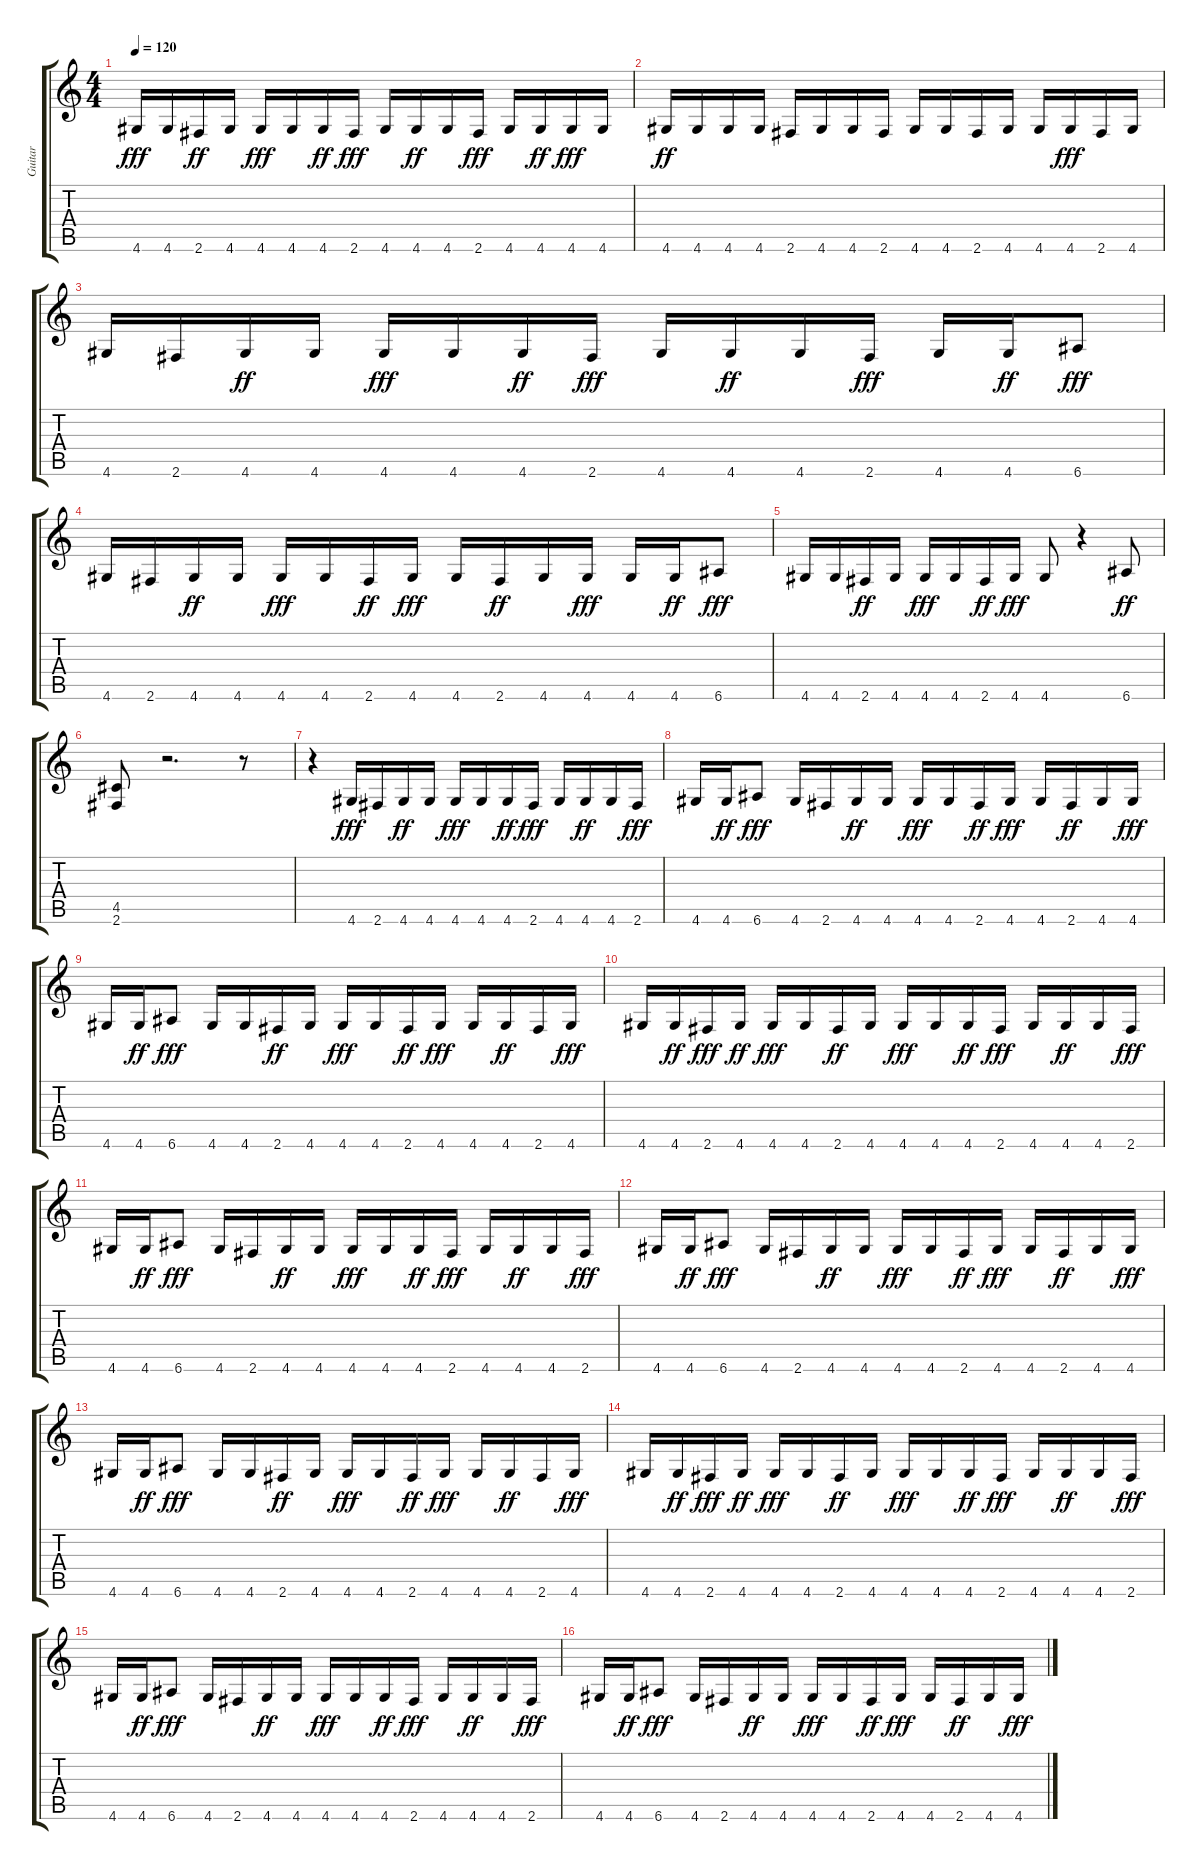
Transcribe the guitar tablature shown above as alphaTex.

\track ("Guitar" "Guitar") {instrument acousticguitarnylon}
\staff {score tabs}
\tuning (E4 B3 G3 D3 A2 E2) {hide}
\ts (4 4)
\tempo 120
\clef g2
\ks c
4.6.16{dy fff} 4.6.16 2.6.16{dy ff} 4.6.16 4.6.16{dy fff} 4.6.16 4.6.16{dy ff} 2.6.16{dy fff} 4.6.16 4.6.16{dy ff} 4.6.16 2.6.16{dy fff} 4.6.16 4.6.16{dy ff} 4.6.16{dy fff} 4.6.16 |
4.6.16{dy ff} 4.6.16 4.6.16 4.6.16 2.6.16 4.6.16 4.6.16 2.6.16 4.6.16 4.6.16 2.6.16 4.6.16 4.6.16 4.6.16{dy fff} 2.6.16 4.6.16 |
4.6.16 2.6.16 4.6.16{dy ff} 4.6.16 4.6.16{dy fff} 4.6.16 4.6.16{dy ff} 2.6.16{dy fff} 4.6.16 4.6.16{dy ff} 4.6.16 2.6.16{dy fff} 4.6.16 4.6.16{dy ff} 6.6.8{dy fff} |
4.6.16 2.6.16 4.6.16{dy ff} 4.6.16 4.6.16{dy fff} 4.6.16 2.6.16{dy ff} 4.6.16{dy fff} 4.6.16 2.6.16{dy ff} 4.6.16 4.6.16{dy fff} 4.6.16 4.6.16{dy ff} 6.6.8{dy fff} |
4.6.16 4.6.16 2.6.16{dy ff} 4.6.16 4.6.16{dy fff} 4.6.16 2.6.16{dy ff} 4.6.16{dy fff} 4.6.8 r.4 6.6.8{dy ff} |
(4.5 2.6).8 r.2{d} r.8 |
r.4 4.6.16{dy fff} 2.6.16 4.6.16{dy ff} 4.6.16 4.6.16{dy fff} 4.6.16 4.6.16{dy ff} 2.6.16{dy fff} 4.6.16 4.6.16{dy ff} 4.6.16 2.6.16{dy fff} |
4.6.16 4.6.16{dy ff} 6.6.8{dy fff} 4.6.16 2.6.16 4.6.16{dy ff} 4.6.16 4.6.16{dy fff} 4.6.16 2.6.16{dy ff} 4.6.16{dy fff} 4.6.16 2.6.16{dy ff} 4.6.16 4.6.16{dy fff} |
4.6.16 4.6.16{dy ff} 6.6.8{dy fff} 4.6.16 4.6.16 2.6.16{dy ff} 4.6.16 4.6.16{dy fff} 4.6.16 2.6.16{dy ff} 4.6.16{dy fff} 4.6.16 4.6.16{dy ff} 2.6.16 4.6.16{dy fff} |
4.6.16 4.6.16{dy ff} 2.6.16{dy fff} 4.6.16{dy ff} 4.6.16{dy fff} 4.6.16 2.6.16{dy ff} 4.6.16 4.6.16{dy fff} 4.6.16 4.6.16{dy ff} 2.6.16{dy fff} 4.6.16 4.6.16{dy ff} 4.6.16 2.6.16{dy fff} |
4.6.16 4.6.16{dy ff} 6.6.8{dy fff} 4.6.16 2.6.16 4.6.16{dy ff} 4.6.16 4.6.16{dy fff} 4.6.16 4.6.16{dy ff} 2.6.16{dy fff} 4.6.16 4.6.16{dy ff} 4.6.16 2.6.16{dy fff} |
4.6.16 4.6.16{dy ff} 6.6.8{dy fff} 4.6.16 2.6.16 4.6.16{dy ff} 4.6.16 4.6.16{dy fff} 4.6.16 2.6.16{dy ff} 4.6.16{dy fff} 4.6.16 2.6.16{dy ff} 4.6.16 4.6.16{dy fff} |
4.6.16 4.6.16{dy ff} 6.6.8{dy fff} 4.6.16 4.6.16 2.6.16{dy ff} 4.6.16 4.6.16{dy fff} 4.6.16 2.6.16{dy ff} 4.6.16{dy fff} 4.6.16 4.6.16{dy ff} 2.6.16 4.6.16{dy fff} |
4.6.16 4.6.16{dy ff} 2.6.16{dy fff} 4.6.16{dy ff} 4.6.16{dy fff} 4.6.16 2.6.16{dy ff} 4.6.16 4.6.16{dy fff} 4.6.16 4.6.16{dy ff} 2.6.16{dy fff} 4.6.16 4.6.16{dy ff} 4.6.16 2.6.16{dy fff} |
4.6.16 4.6.16{dy ff} 6.6.8{dy fff} 4.6.16 2.6.16 4.6.16{dy ff} 4.6.16 4.6.16{dy fff} 4.6.16 4.6.16{dy ff} 2.6.16{dy fff} 4.6.16 4.6.16{dy ff} 4.6.16 2.6.16{dy fff} |
4.6.16 4.6.16{dy ff} 6.6.8{dy fff} 4.6.16 2.6.16 4.6.16{dy ff} 4.6.16 4.6.16{dy fff} 4.6.16 2.6.16{dy ff} 4.6.16{dy fff} 4.6.16 2.6.16{dy ff} 4.6.16 4.6.16{dy fff}
